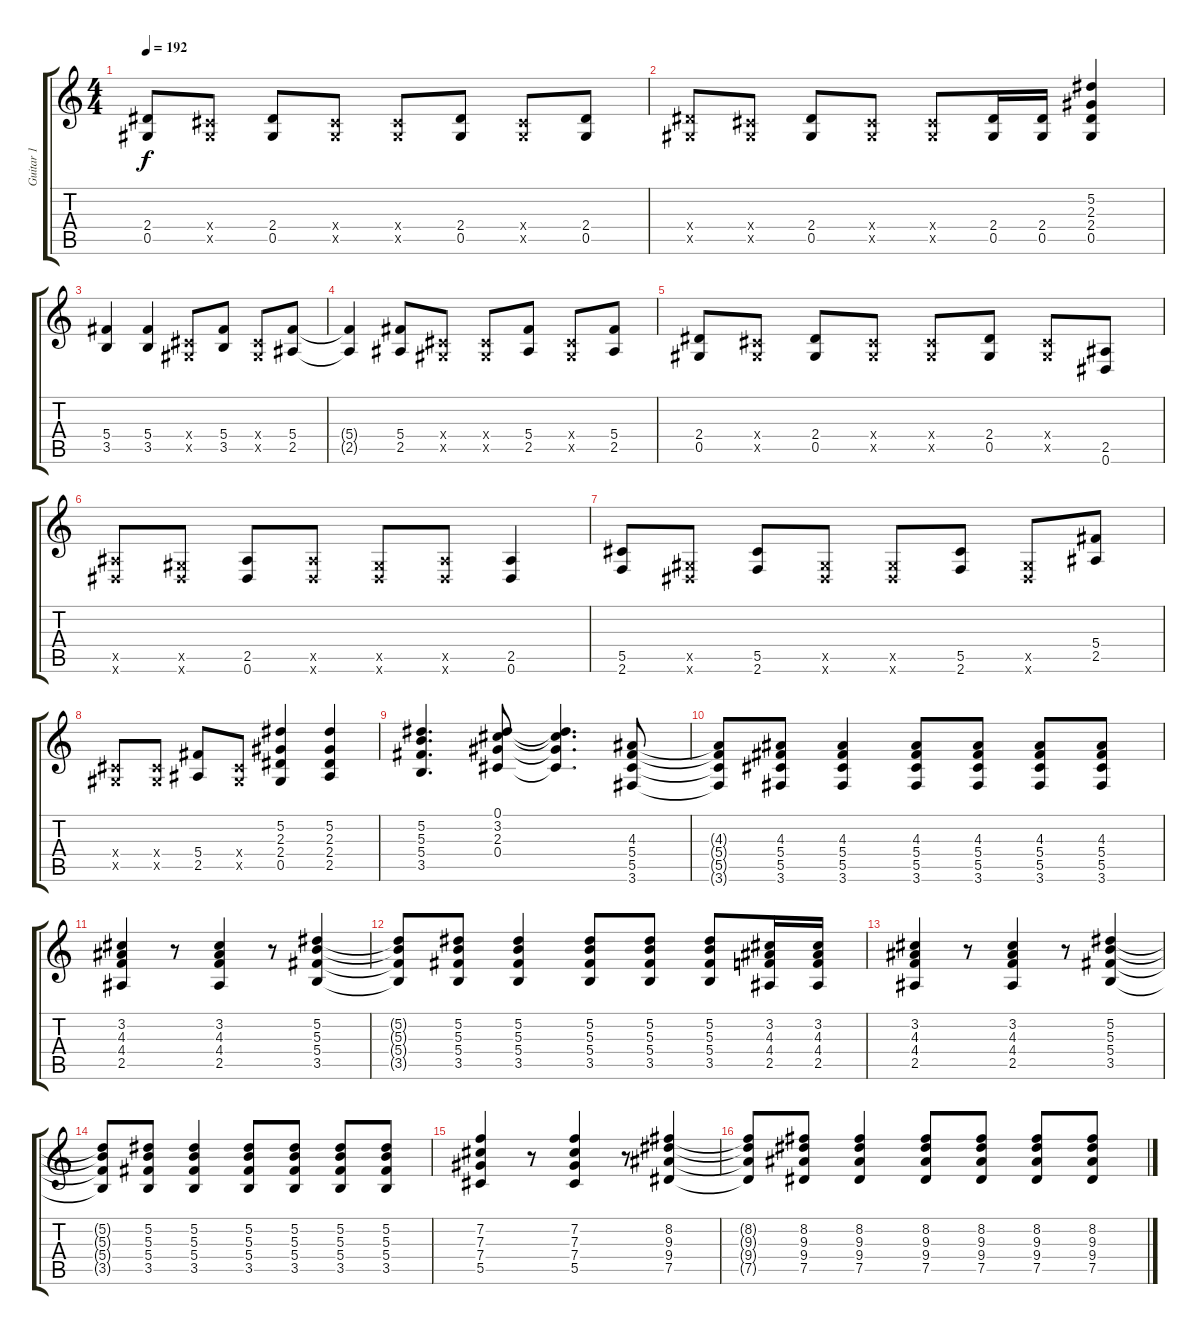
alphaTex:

\track ("Guitar 1" "Guitar 1") {instrument overdrivenguitar}
\staff {score tabs}
\tuning (Eb4 Bb3 Gb3 Db3 Ab2 Eb2) {hide}
\ts (4 4)
\tempo 192
\clef g2
\ks c
(2.4 0.5).8{dy f} (0.4{x} 0.5{x}).8 (2.4 0.5).8 (0.4{x} 0.5{x}).8 (0.4{x} 0.5{x}).8 (2.4 0.5).8 (0.4{x} 0.5{x}).8 (2.4 0.5).8 |
(2.4{x} 0.5{x}).8 (0.4{x} 0.5{x}).8 (2.4 0.5).8 (0.4{x} 0.5{x}).8 (0.4{x} 0.5{x}).8 (2.4 0.5).16 (2.4 0.5).16 (5.2 2.3 2.4 0.5).4 |
(5.4 3.5).4 (5.4 3.5).4 (0.4{x} 0.5{x}).8 (5.4 3.5).8 (0.4{x} 0.5{x}).8 (5.4 2.5).8 |
(5.4{t} 2.5{t}).4 (5.4 2.5).8 (0.4{x} 0.5{x}).8 (0.4{x} 0.5{x}).8 (5.4 2.5).8 (0.4{x} 0.5{x}).8 (5.4 2.5).8 |
(2.4 0.5).8 (0.4{x} 0.5{x}).8 (2.4 0.5).8 (0.4{x} 0.5{x}).8 (0.4{x} 0.5{x}).8 (2.4 0.5).8 (0.4{x} 0.5{x}).8 (2.5 0.6).8 |
(2.5{x} 0.6{x}).8 (0.5{x} 0.6{x}).8 (2.5 0.6).8 (2.5{x} 0.6{x}).8 (0.5{x} 0.6{x}).8 (2.5{x} 0.6{x}).8 (2.5 0.6).4 |
(5.5 2.6).8 (0.5{x} 0.6{x}).8 (5.5 2.6).8 (0.5{x} 0.6{x}).8 (0.5{x} 0.6{x}).8 (5.5 2.6).8 (0.5{x} 0.6{x}).8 (5.4 2.5).8 |
(0.4{x} 0.5{x}).8 (0.4{x} 0.5{x}).8 (5.4 2.5).8 (0.4{x} 0.5{x}).8 (5.2 2.3 2.4 0.5).4 (5.2 2.3 2.4 2.5).4 |
(5.2 5.3 5.4 3.5).4{d} (0.1 3.2 2.3 0.4).8 (0.1{t} 3.2{t} 2.3{t} 0.4{t}).4{d} (4.3 5.4 5.5 3.6).8 |
(4.3{t} 5.4{t} 5.5{t} 3.6{t}).8 (4.3 5.4 5.5 3.6).8 (4.3 5.4 5.5 3.6).4 (4.3 5.4 5.5 3.6).8 (4.3 5.4 5.5 3.6).8 (4.3 5.4 5.5 3.6).8 (4.3 5.4 5.5 3.6).8 |
(3.2 4.3 4.4 2.5).4 r.8 (3.2 4.3 4.4 2.5).4 r.8 (5.2 5.3 5.4 3.5).4 |
(5.2{t} 5.3{t} 5.4{t} 3.5{t}).8 (5.2 5.3 5.4 3.5).8 (5.2 5.3 5.4 3.5).4 (5.2 5.3 5.4 3.5).8 (5.2 5.3 5.4 3.5).8 (5.2 5.3 5.4 3.5).8 (3.2 4.3 4.4 2.5).16 (3.2 4.3 4.4 2.5).16 |
(3.2 4.3 4.4 2.5).4 r.8 (3.2 4.3 4.4 2.5).4 r.8 (5.2 5.3 5.4 3.5).4 |
(5.2{t} 5.3{t} 5.4{t} 3.5{t}).8 (5.2 5.3 5.4 3.5).8 (5.2 5.3 5.4 3.5).4 (5.2 5.3 5.4 3.5).8 (5.2 5.3 5.4 3.5).8 (5.2 5.3 5.4 3.5).8 (5.2 5.3 5.4 3.5).8 |
(7.2 7.3 7.4 5.5).4 r.8 (7.2 7.3 7.4 5.5).4 r.8 (8.2 9.3 9.4 7.5).4 |
(8.2{t} 9.3{t} 9.4{t} 7.5{t}).8 (8.2 9.3 9.4 7.5).8 (8.2 9.3 9.4 7.5).4 (8.2 9.3 9.4 7.5).8 (8.2 9.3 9.4 7.5).8 (8.2 9.3 9.4 7.5).8 (8.2 9.3 9.4 7.5).8
